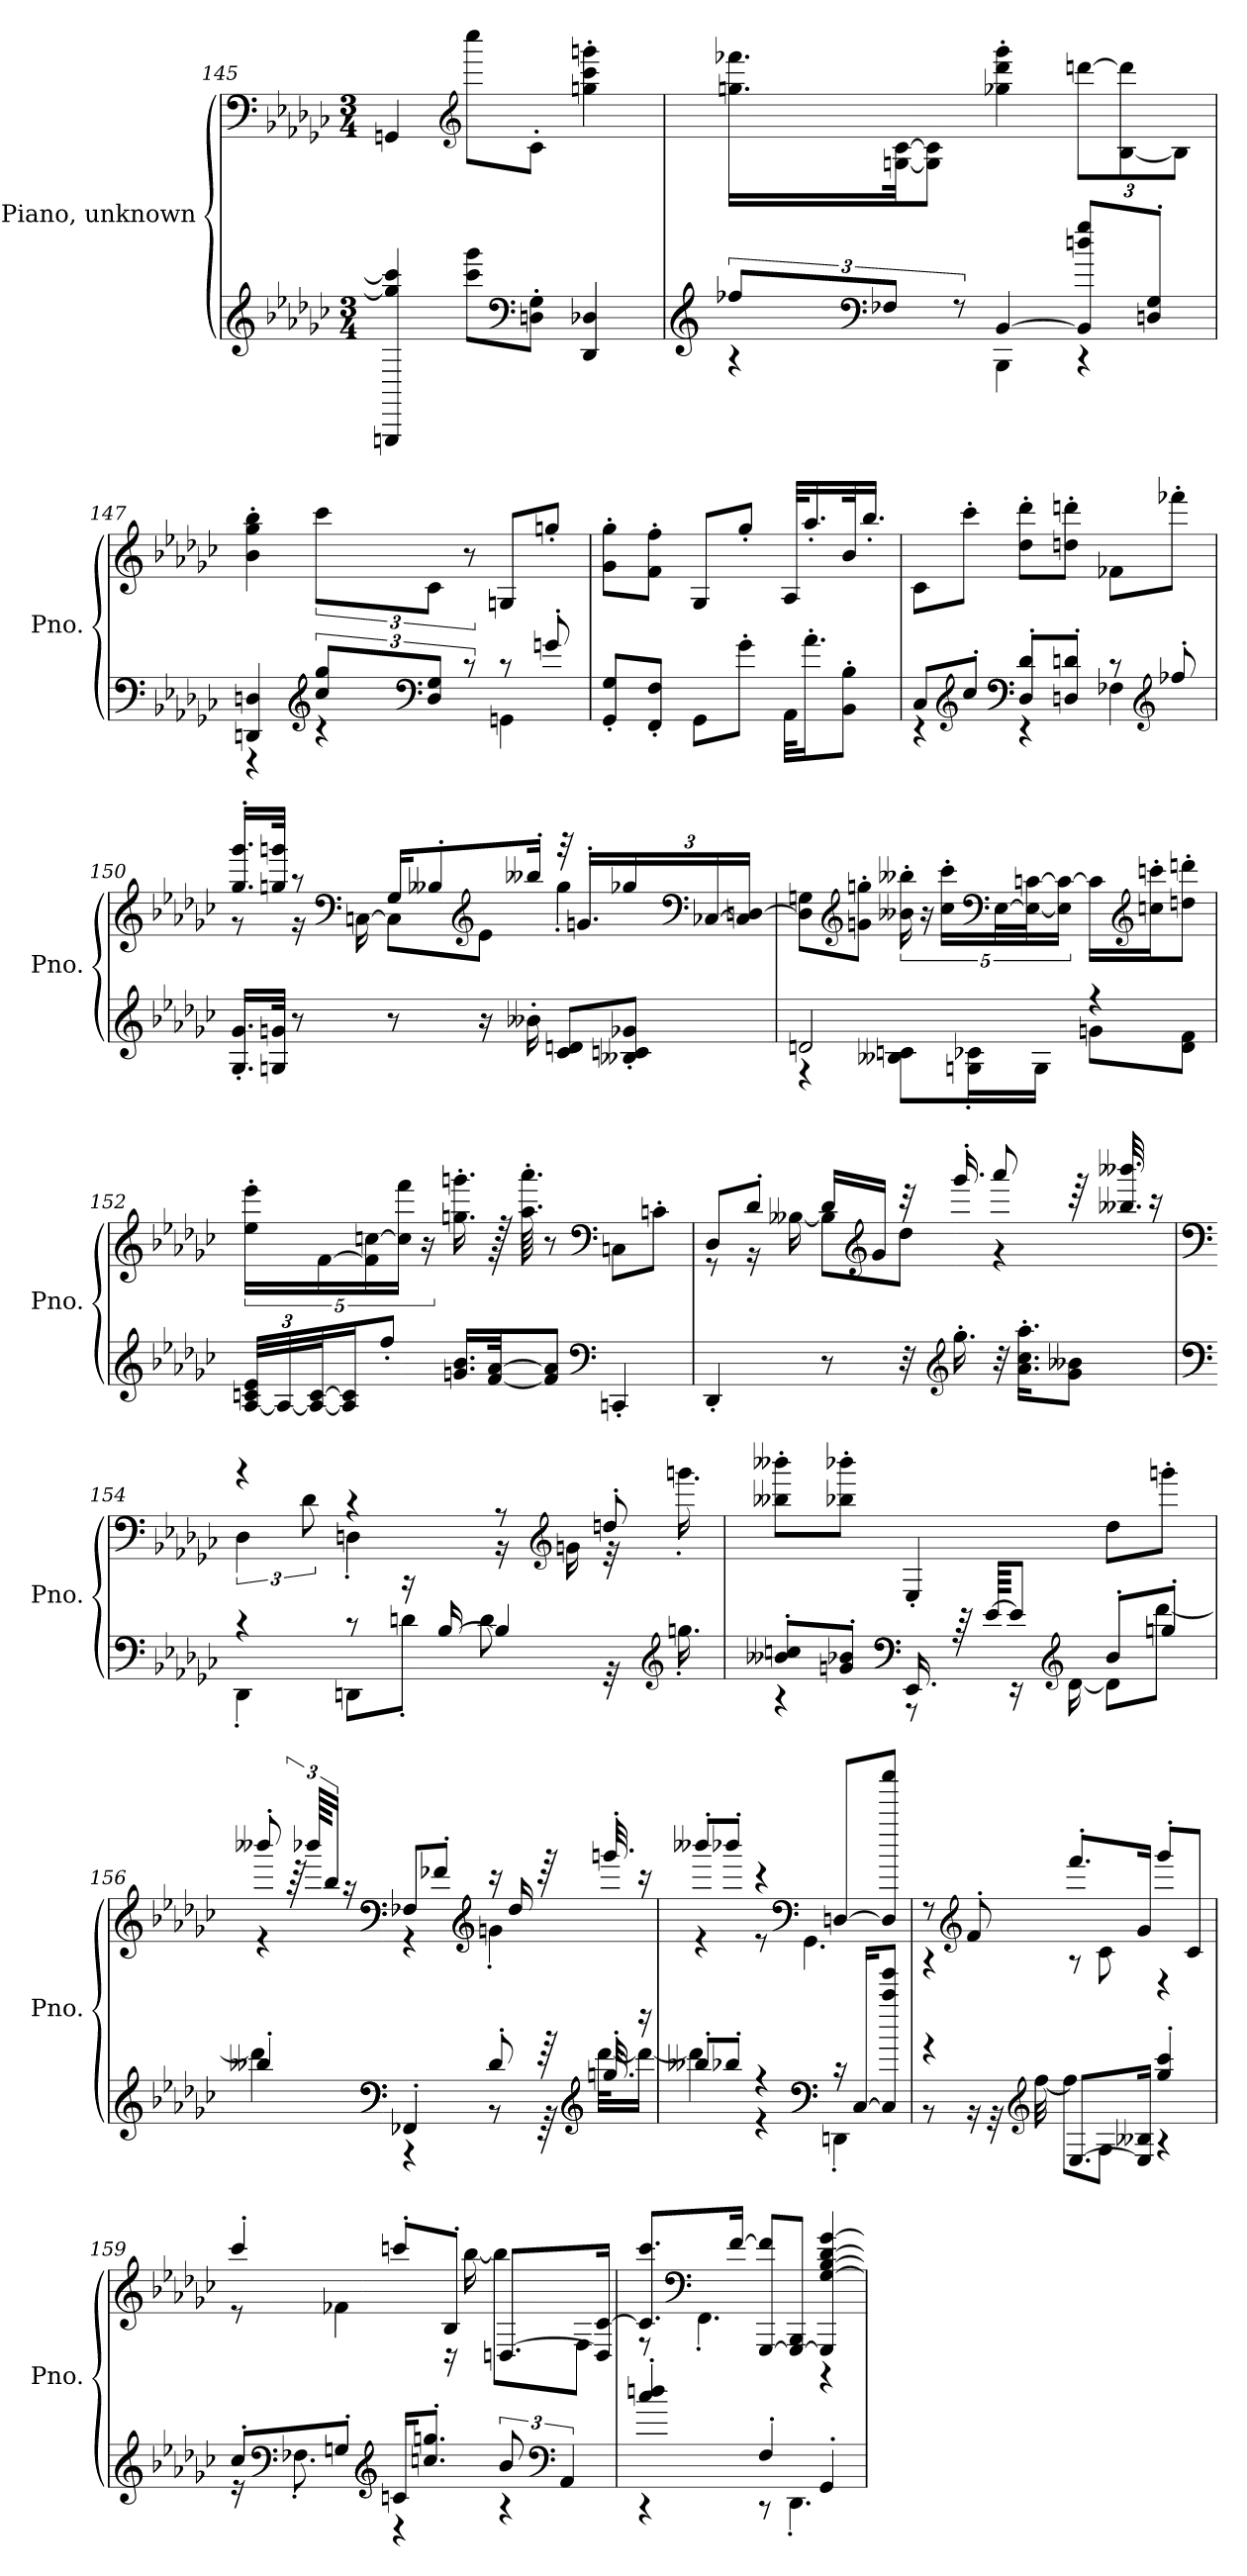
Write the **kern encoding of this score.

**kern	**kern
*part1	*part1
*staff2	*staff1
*I"Piano, unknown	*
*I'Pno.	*
*clefG2	*clefF4
*k[b-e-a-d-g-c-]	*k[b-e-a-d-g-c-]
*M3/4	*M3/4
=145	=145
4GGGn/ 4gg-/] 4ccc-/]	4GGn/
*	*clefG2
8ccc-\ 8ggg-\L	8cccc-\L
*clefF4	*
8Dn\' 8G-\'J	8c-'\J
4DD-/ 4D-X/	4ggn\' 4ccc-\' 4gggn\'
!!LO:LB:g=z
=146	=146
*clefG2	*
*^	*
12ff-X/L	4r	16.ggn\ 16.fff-X\LL
*clefF4	*	*
12F-X/J	.	.
.	.	[32Gn\ [32c-\JK
.	.	8G\] 8c-\]J
12r	.	.
[4BB-/	4BBB-\	4gg-X\' 4ddd-\' 4ggg-\'
*	*	*Xbrackettup
8BB-/] 8ddn/ 8gg-/L	4r	[12dddn\L
.	.	[12B-\ 12ddd\]
8Dn/' 8G-/'J	.	.
.	.	12B-\J]
=147	=147	=147
4DDn/ 4Dn/	4r	4b-\' 4gg-\' 4bb-\'
*clefG2	*	*
*	*	*brackettup
12cc-/ 12gg-/L	4r	12ccc-\L
*clefF4	*	*
12D/ 12G-/J	.	12c-\J
12r	.	12r
8r	4GGn\	8Gn/L
8gn'/	.	8ggn'/J
*v	*v	*
=148	=148
8GG-/' 8G-/'L	8g-\' 8gg-\'L
8FF/' 8F/'J	8f\' 8ff\'J
8GG-\L	8G-/L
8g-'\J	8gg-'/J
32AA-\KLL	32A-/KLL
16.a-'\J	16.aa-'/
8BB-\' 8B-\'J	32b-/K
.	16.bb-'/JJ
!!LO:LB:g=z
=149	=149
*^	*
8C-/L	4r	8c-\L
*clefG2	*	*
8cc-'/J	.	8ccc-'\J
*clefF4	*	*
8D-/' 8d-/'L	4r	8dd-\' 8ddd-\'L
8Dn/' 8dn/'J	.	8ddn\' 8dddn\'J
8r	4F-X\	8f-X\L
*clefG2	*	*
8ff-X'/	.	8fff-X'\J
*v	*v	*
=150	=150
*	*^
16.G-/' 16.g-/'LL	16.gg-/' 16.ggg-/'LL	8r
32Gn/ 32gn/JJk	32ggn/ 32gggn/JJk	.
8r	8r	16r
*	*clefF4	*
.	.	[16Cn\
8r	16G-/KL	8C\L]
.	8B--X'/	.
*	*clefG2	*
16r	.	8e-\J
16b--X'\	16bb--X'/Jk	.
8c-/ 8dn/L	32r	4gg'\
.	16.gn'/LL	.
*	*Xbrackettup	*
8B--X/' 8cn/' 8g-X/'J	24gg-X/	.
*	*clefF4	*
.	[24C-X/	.
.	24C-/] [24Dn/JJ	.
*	*v	*v
!!LO:LB:g=z
=151	=151
*^	*
2dn/	4r	8D\] 8Gn\L
*	*	*clefG2
.	.	8gn\' 8ggn\'J
*	*	*brackettup
.	8B--X\ 8cn\L	20b--X\' 20bb--X\'
.	.	20r
.	.	20cc-\' 20ccc-\'LL
.	16Gn\' 16c-X\'L	.
*	*	*clefF4
.	.	[40E-\L
.	.	40E-\_ [40cn\J
.	16G\JJ	.
.	.	20E-\] 20c\_JJ
4r	8gn\L	16c\LL]
*	*	*clefG2
.	.	16ccn\' 16cccn\'J
.	8d\ 8f\J	8ddn\' 8dddn\'J
*v	*v	*
=152	=152
*Xbrackettup	*
[48A-/ 48cn/ 48e-/LLL	20ee-\' 20eee-\'LL
48A-/_	.
48A-/_ [48c/J	.
.	[20f\
16A-/] 16c/]J	.
.	20f\] [20ccn\
8ff'/J	.
.	20cc\] 20fff\JJ
.	20r
16.gn/ 16.b-/LL	16.ggn\' 16.gggn\'
[32f/ [32a-/JK	128r
.	64.aa-\' 64.aaa-\'
8f/] 8a-/]J	8r
*clefF4	*clefF4
4CCn'/	8Cn\L
.	8cn'\J
!!LO:LB:g=z
=153	=153
*	*^
4DD-'/	8D-/L	8r
.	8d-'/J	16r
.	.	[16B--X\
8r	16d-/LL	8B--\L]
*	*clefG2	*
.	16g-/JJ	.
32r	32r	8dd-\J
*clefG2	*	*
16.gg-'\	16.ggg-'/	.
32r	8aaa-/	4r
16.a-\' 16.cc-\' 16.aa-\'KL	.	.
8g-\ 8b--X\J	64r	.
.	32.bb--X/ 32.bbb--X/	.
.	16r	.
=154	=154	=154
*clefF4	*clefF4	*
*^	*	*
4r	4DD-'\	4r	6D-\
.	.	.	12d-\
8r	8DDn\L	4r	4Dn'\
16r	8dn'\J	.	.
[16B-/	.	.	.
4B-/]	8d\	8r	16r
*	*	*clefG2	*
.	.	.	16gn\
.	32r	8ddn'/	32r
*clefG2	*	*	*
.	16.ggn'\	.	16.gggn'\
*	*	*v	*v
!!LO:LB:g=z
=155	=155	=155
8b--X/' 8ccn/'L	4r	8bb--X\' 8bbb--X\'L
8gn/' 8b-X/'J	.	8bb-X\' 8bbb-X\'J
*clefF4	*	*
16.EE-/	8r	4E-'/
64r	.	.
[64e-/KKKL	.	.
8e-/J]	16r	.
*clefG2	*	*
.	[16d-\	.
8b-'/L	8d-\L]	8dd-\L
8ggn'/J	[8ddd-\J	8gggn'\J
!!LO:PB:g=z
=156	=156	=156
*	*	*^
4bb--X'/	4ddd-\]	8bbb--X'/	4r
.	.	96r	.
.	.	96bbb-X/KKLL	.
.	.	24bb-/JJ	.
.	.	16r	.
*clefF4	*	*clefF4	*
4FF-X'/	4r	8F-X/L	4r
.	.	8f-X'/J	.
*	*	*clefG2	*
8d-'/	8r	16r	4gn'\
.	.	16dd-/	.
64r	64r	64r	.
*clefG2	*	*	*
32.ggn'/	[32.ddd-\KLL	32.gggn'/	.
16r	16ddd-\JJ_	16r	.
=157	=157	=157	=157
8bb--X'/L	4ddd-\]	8bbb--X'/L	4r
8bb-X'/J	.	8bbb-X'/J	.
4r	4r	4r	8r
*	*	*clefF4	*
.	.	.	4.GG-\
*clefF4	*	*	*
16r	4DDn'\	[8Dn/L	.
[16C-/KL	.	.	.
8C-/] 8ccc-/ 8ggg-/J	.	8D/] 8cccc-/J	.
!!LO:LB:g=z	!!
=158	=158	=158	=158
4r	8r	8r	4r
*	*	*clefG2	*
.	16r	8f'/	.
.	32r	.	.
*clefG2	*	*	*
.	[32ff\	.	.
[8.E-/L	8ff\L]	8.fff'/L	8r
.	8G-\J	.	8c-\
16E-/] 16B--X/Jk	.	16g-/Jk	.
4gg-/' 4ccc-/'	4r	8ggg-'/L	4r
.	.	8c-/J	.
=159	=159	=159	=159
8cc-'/L	16r	4ccc-'/	8r
*clefF4	*	*	*
.	8.F-X'\	.	.
8Gn'/J	.	.	4f-X\
*clefG2	*	*	*
16cn/KL	4r	8cccn'/L	.
8.ccn/' 8.ggn/'J	.	.	.
.	.	8B-'/J	16r
.	.	.	[16bb-\
*brackettup	*	*	*
12b-/	4r	[8.Dn/L	8bb-\L]
*clefF4	*	*	*
6AA-/	.	.	.
.	.	.	8F\J
.	.	16D/] [16c-/Jk	.
!!LO:LB:g=z	!!
=160	=160	=160	=160
4cc-/' 4ddn/'	4r	8.c-/] 8.ccc-/L	8r
*	*	*clefF4	*
.	.	.	4.FF'\
.	.	[16f/Jk	.
4F'/	8r	[8GGG-/ 8f/]L	.
.	4.DD-'\	8GGG-/_ 8BBB-/J	.
4GG-'/	.	4GGG-/] [4G-/ [4B-/ [4d-/ [4g-/	4r
*v	*v	*	*
*	*v	*v
=	=
*-	*-
